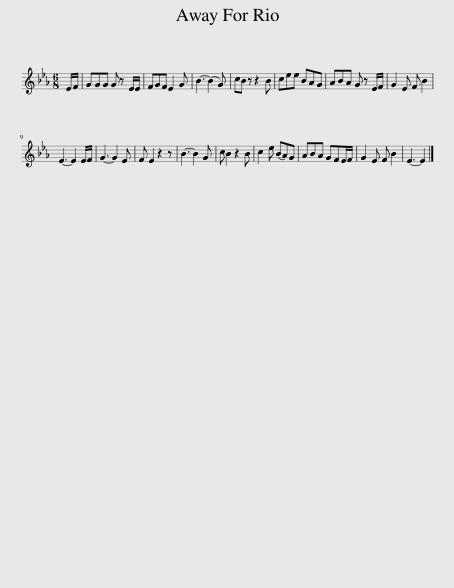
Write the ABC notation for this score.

X:1
L:1/8
M:6/8
I:linebreak $
K:Eb
V:1 treble
V:1
 E/F/ | GGG G z E/E/ | FGF E2 G | B3- (B2 G) | cB z z2 B | %5
 cee BAG | ABA G z E/F/ | G2 E F B2 |$ E3- E2 E/F/ | G3- G2 E | %10
 F E2 z2 z | B3- B2 G | c B2 z2 B | c2 e (BA)G | ABA GFE/F/ | %15
 G2 E F B2 | E3- E2 |] %17
